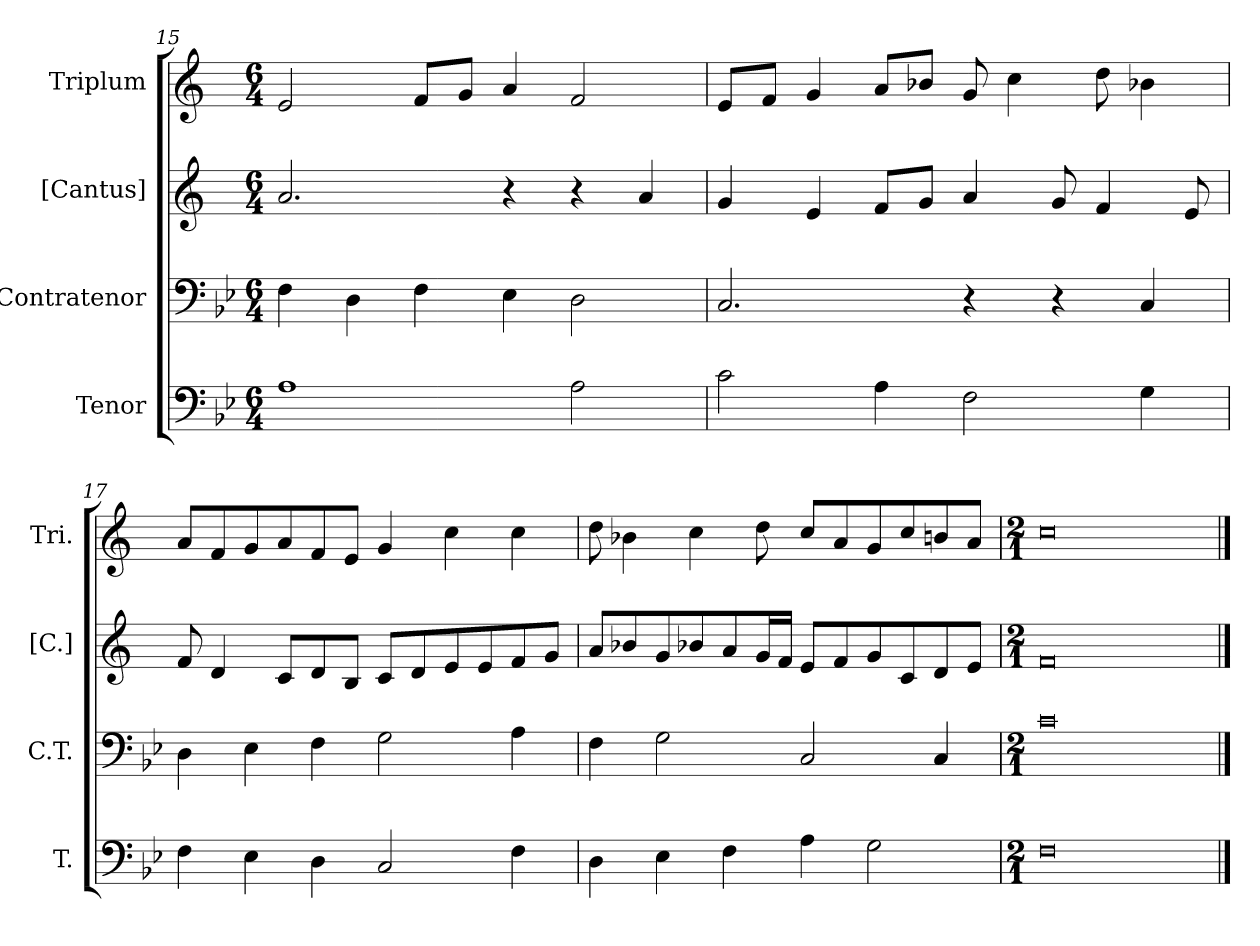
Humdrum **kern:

**kern	**kern	**kern	**kern
*part4	*part3	*part2	*part1
*staff4	*staff3	*staff2	*staff1
*I"Tenor	*I"Contratenor	*I"[Cantus]	*I"Triplum
*I'T.	*I'C.T.	*I'[C.]	*I'Tri.
*clefF4	*clefF4	*clefG2	*clefG2
*k[b-e-]	*k[b-e-]	*k[]	*k[]
*M6/4	*M6/4	*M6/4	*M6/4
=15	=15	=15	=15
1A	4F\	2.a/	2e/
.	4D\	.	.
.	4F\	.	8f/L
.	.	.	8g/J
.	4E-\	4r	4a/
2A\	2D\	4r	2f/
.	.	4a/	.
=16	=16	=16	=16
2c\	2.C/	4g/	8e/L
.	.	.	8f/J
.	.	4e/	4g/
4A\	.	8f/L	8a/L
.	.	8g/J	8b-X/J
2F\	4r	4a/	8g/
.	.	.	4cc\
.	4r	8g/	.
.	.	4f/	8dd\
4G\	4C/	.	4b-X\
.	.	8e/	.
=17	=17	=17	=17
4F\	4D\	8f/	8a/L
.	.	4d/	8f/
4E-\	4E-\	.	8g/
.	.	8c/L	8a/
4D\	4F\	8d/	8f/
.	.	8B/J	8e/J
2C/	2G\	8c/L	4g/
.	.	8d/	.
.	.	8e/	4cc\
.	.	8e/	.
4F\	4A\	8f/	4cc\
.	.	8g/J	.
=18	=18	=18	=18
4D\	4F\	8a/L	8dd\
.	.	8b-X/	4b-X\
4E-\	2G\	8g/	.
.	.	8b-X/	4cc\
4F\	.	8a/	.
.	.	16g/L	8dd\
.	.	16f/JJ	.
4A\	2C/	8e/L	8cc/L
.	.	8f/	8a/
2G\	.	8g/	8g/
.	.	8c/	8cc/
.	4C/	8d/	8b/
.	.	8e/J	8a/J
=19	=19	=19	=19
*M2/1	*M2/1	*M2/1	*M2/1
0F	0c	0f	0cc
==	==	==	==
*-	*-	*-	*-
